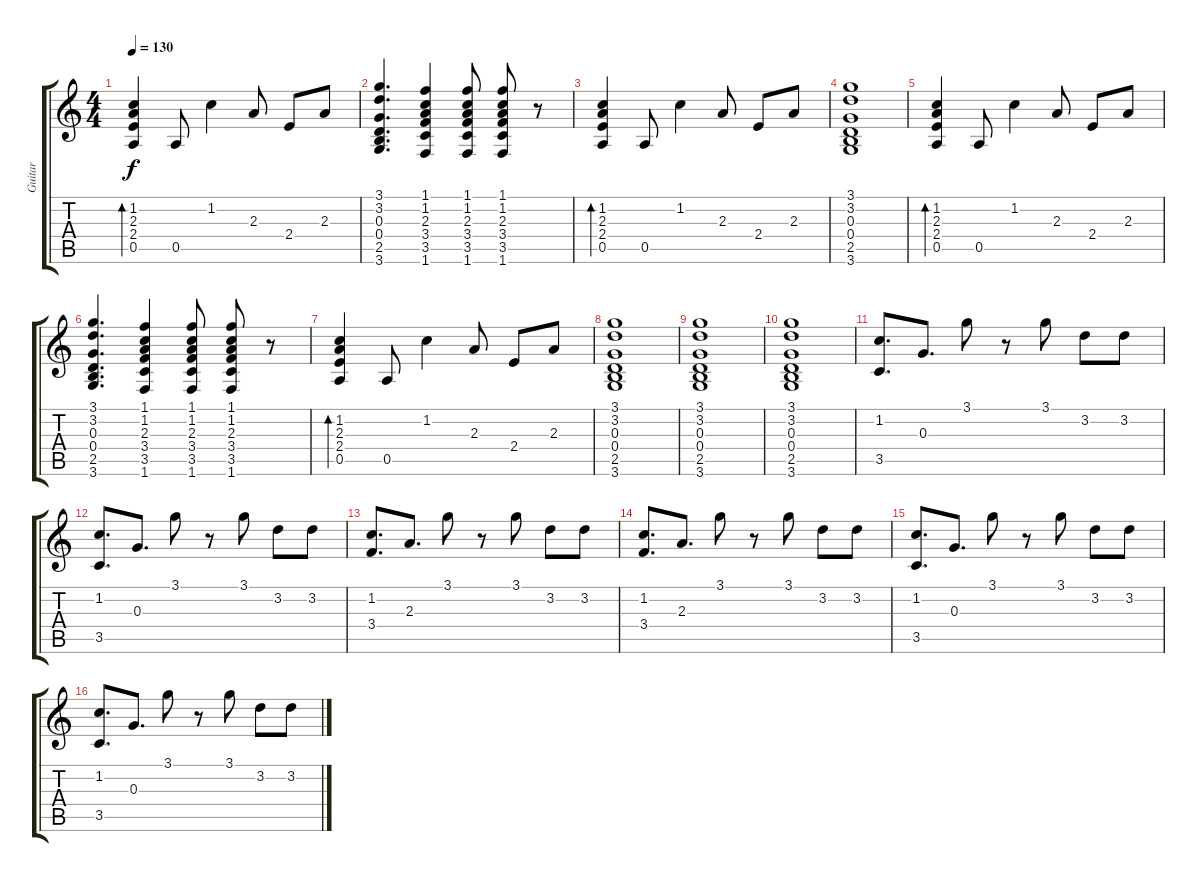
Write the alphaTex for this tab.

\track ("Guitar" "Guitar") {instrument acousticguitarsteel}
\staff {score tabs}
\tuning (E4 B3 G3 D3 A2 E2) {hide}
\ts (4 4)
\tempo 130
\clef g2
\ks c
(1.2 2.3 2.4 0.5).4{bd 60 dy f} 0.5.8 1.2.4 2.3.8 2.4.8 2.3.8 |
(3.1 3.2 0.3 0.4 2.5 3.6).4{d} (1.1 1.2 2.3 3.4 3.5 1.6).4 (1.1 1.2 2.3 3.4 3.5 1.6).8 (1.1 1.2 2.3 3.4 3.5 1.6).8 r.8 |
(1.2 2.3 2.4 0.5).4{bd 60} 0.5.8 1.2.4 2.3.8 2.4.8 2.3.8 |
(3.1 3.2 0.3 0.4 2.5 3.6).1 |
(1.2 2.3 2.4 0.5).4{bd 60} 0.5.8 1.2.4 2.3.8 2.4.8 2.3.8 |
(3.1 3.2 0.3 0.4 2.5 3.6).4{d} (1.1 1.2 2.3 3.4 3.5 1.6).4 (1.1 1.2 2.3 3.4 3.5 1.6).8 (1.1 1.2 2.3 3.4 3.5 1.6).8 r.8 |
(1.2 2.3 2.4 0.5).4{bd 60} 0.5.8 1.2.4 2.3.8 2.4.8 2.3.8 |
(3.1 3.2 0.3 0.4 2.5 3.6).1 |
(3.1 3.2 0.3 0.4 2.5 3.6).1 |
(3.1 3.2 0.3 0.4 2.5 3.6).1 |
(1.2 3.5).8{d} 0.3.8{d} 3.1.8 r.8 3.1.8 3.2.8 3.2.8 |
(1.2 3.5).8{d} 0.3.8{d} 3.1.8 r.8 3.1.8 3.2.8 3.2.8 |
(1.2 3.4).8{d} 2.3.8{d} 3.1.8 r.8 3.1.8 3.2.8 3.2.8 |
(1.2 3.4).8{d} 2.3.8{d} 3.1.8 r.8 3.1.8 3.2.8 3.2.8 |
(1.2 3.5).8{d} 0.3.8{d} 3.1.8 r.8 3.1.8 3.2.8 3.2.8 |
(1.2 3.5).8{d} 0.3.8{d} 3.1.8 r.8 3.1.8 3.2.8 3.2.8
